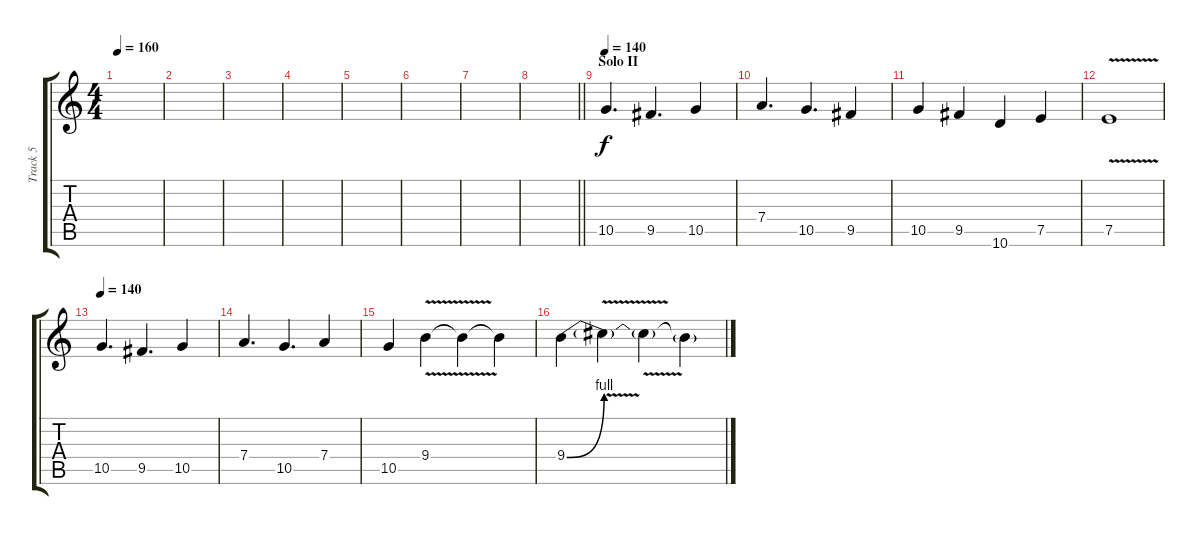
\track ("Track 5" "Track 5") {instrument distortionguitar}
\staff {score tabs}
\tuning (E4 B3 G3 D3 A2 E2) {hide}
\ts (4 4)
\tempo 160
\clef g2
\ks c
|
|
|
|
|
|
|
\barLineRight lightlight
|
\section ("" "Solo II")
\tempo 140
10.5.4{d} 9.5.4{d} 10.5.4 |
7.4.4{d} 10.5.4{d} 9.5.4 |
10.5.4 9.5.4 10.6.4 7.5.4 |
7.5{v}.1 |
\tempo 140
10.5.4{d} 9.5.4{d} 10.5.4 |
7.4.4{d} 10.5.4{d} 7.4.4 |
10.5.4 9.4{v}.4 9.4{t}.4 9.4{t}.4 |
9.4{be (bend 0 0 60 4)}.4 9.4{v t}.4 9.4{t}.4 9.4{t}.4
